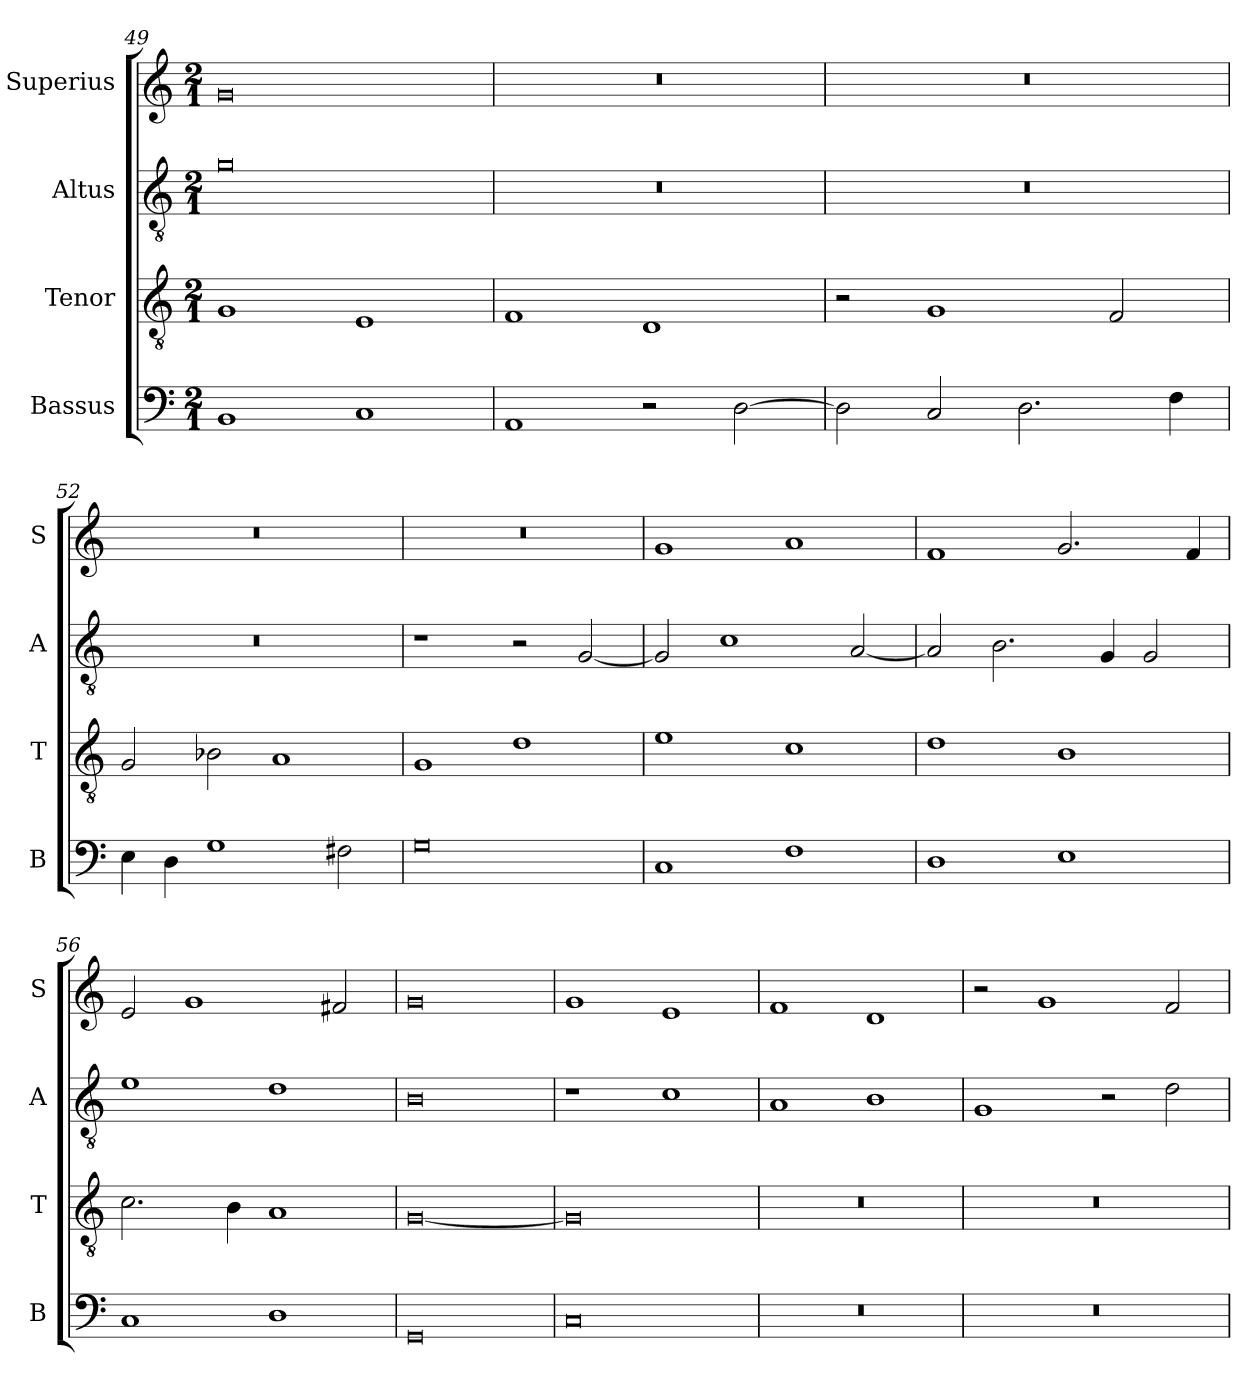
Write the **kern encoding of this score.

**kern	**kern	**kern	**kern
*part4	*part3	*part2	*part1
*staff4	*staff3	*staff2	*staff1
*I"Bassus	*I"Tenor	*I"Altus	*I"Superius
*I'B	*I'T	*I'A	*I'S
*clefF4	*clefGv2	*clefGv2	*clefG2
*k[]	*k[]	*k[]	*k[]
*M2/1	*M2/1	*M2/1	*M2/1
=49	=49	=49	=49
1BB	1G	0g	0g
1C	1E	.	.
=50	=50	=50	=50
1AA	1F	0r	0r
2r	1D	.	.
[2D\	.	.	.
=51	=51	=51	=51
2D\]	2r	0r	0r
2C/	1G	.	.
2.D\	.	.	.
.	2F/	.	.
4F\	.	.	.
=52	=52	=52	=52
4E\	2G/	0r	0r
4D\	.	.	.
1G	2B-X\	.	.
.	1A	.	.
2F#X\	.	.	.
=53	=53	=53	=53
0G	1G	1r	0r
.	1d	2r	.
.	.	[2G/	.
=54	=54	=54	=54
1C	1e	2G/]	1g
.	.	1c	.
1F	1c	.	1a
.	.	[2A/	.
=55	=55	=55	=55
1D	1d	2A/]	1f
.	.	2.B\	.
1E	1B	.	2.g/
.	.	4G/	.
.	.	2G/	.
.	.	.	4f/
=56	=56	=56	=56
1C	2.c\	1e	2e/
.	.	.	1g
.	4B\	.	.
1D	1A	1d	.
.	.	.	2f#X/
=57	=57	=57	=57
0GG	[0G	0B	0g
=58	=58	=58	=58
0C	0G]	1r	1g
.	.	1c	1e
=59	=59	=59	=59
0r	0r	1A	1f
.	.	1B	1d
=60	=60	=60	=60
0r	0r	1G	2r
.	.	.	1g
.	.	2r	.
.	.	2d\	2f/
=	=	=	=
*-	*-	*-	*-
